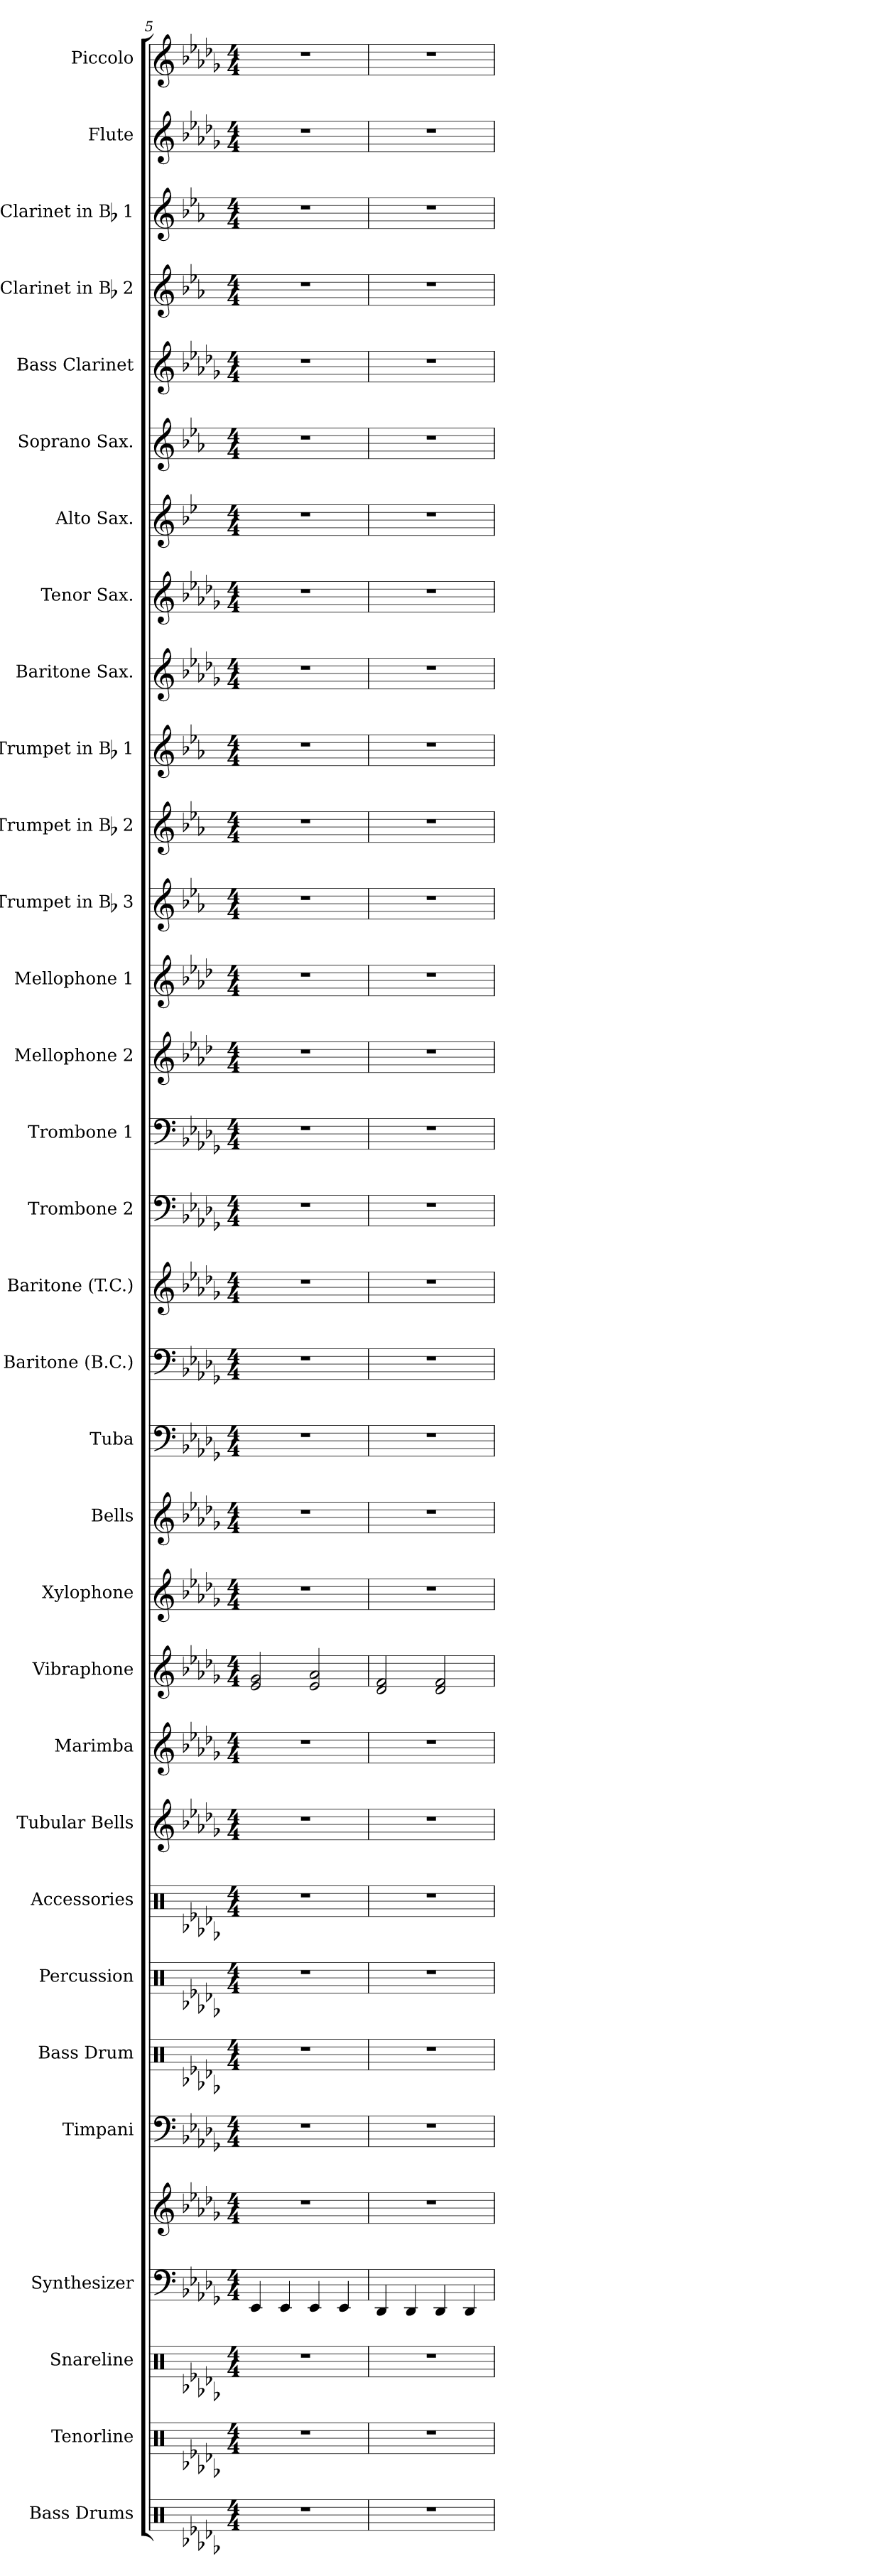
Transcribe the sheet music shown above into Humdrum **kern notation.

**kern	**kern	**kern	**kern	**kern	**kern	**kern	**kern	**kern	**kern	**kern	**kern	**kern	**kern	**kern	**kern	**kern	**kern	**kern	**kern	**kern	**kern	**kern	**kern	**kern	**kern	**kern	**kern	**kern	**kern	**kern	**kern	**kern
*part32	*part31	*part30	*part29	*part29	*part28	*part27	*part26	*part25	*part24	*part23	*part22	*part21	*part20	*part19	*part18	*part17	*part16	*part15	*part14	*part13	*part12	*part11	*part10	*part9	*part8	*part7	*part6	*part5	*part4	*part3	*part2	*part1
*staff33	*staff32	*staff31	*staff30	*staff29	*staff28	*staff27	*staff26	*staff25	*staff24	*staff23	*staff22	*staff21	*staff20	*staff19	*staff18	*staff17	*staff16	*staff15	*staff14	*staff13	*staff12	*staff11	*staff10	*staff9	*staff8	*staff7	*staff6	*staff5	*staff4	*staff3	*staff2	*staff1
*I"Bass Drums	*I"Tenorline	*I"Snareline	*I"Synthesizer	*	*I"Timpani	*I"Bass Drum	*I"Percussion	*I"Accessories	*I"Tubular Bells	*I"Marimba	*I"Vibraphone	*I"Xylophone	*I"Bells	*I"Tuba	*I"Baritone (B.C.)	*I"Baritone (T.C.)	*I"Trombone 2	*I"Trombone 1	*I"Mellophone 2	*I"Mellophone 1	*I"Trumpet in Bb 3	*I"Trumpet in Bb 2	*I"Trumpet in Bb 1	*I"Baritone Sax.	*I"Tenor Sax.	*I"Alto Sax.	*I"Soprano Sax.	*I"Bass Clarinet	*I"Clarinet in Bb 2	*I"Clarinet in Bb 1	*I"Flute	*I"Piccolo
*I'B. Dr.	*	*	*I'Synth	*	*I'Timp.	*I'B. Dr.	*I'Perc.	*I'Acc.	*I'T.B.	*I'Mrb.	*I'Vib.	*I'Xyl.	*I'Bls.	*I'Tuba	*I'Bar.	*I'Bar.	*I'Tbn. 2	*I'Tbn. 1	*I'Mello. 2	*I'Mello. 1	*	*	*	*I'B. Sx.	*I'T. Sx.	*I'A. Sx.	*I'S. Sx.	*I'B. Cl.	*	*	*I'Fl.	*I'Picc.
*clefX	*clefX	*clefX	*clefF4	*clefG2	*clefF4	*clefX	*clefX	*clefX	*clefG2	*clefG2	*clefG2	*clefG2	*clefG2	*clefF4	*clefF4	*clefG2	*clefF4	*clefF4	*clefG2	*clefG2	*clefG2	*clefG2	*clefG2	*clefG2	*clefG2	*clefG2	*clefG2	*clefG2	*clefG2	*clefG2	*clefG2	*clefG2
*	*	*	*	*	*	*	*	*	*	*	*	*	*ITrd-14c-24	*	*	*ITrd8c14	*	*	*ITrd4c7	*ITrd4c7	*ITrd1c2	*ITrd1c2	*ITrd1c2	*ITrd12c21	*ITrd8c14	*ITrd5c9	*ITrd1c2	*ITrd8c14	*ITrd1c2	*ITrd1c2	*	*ITrd-7c-12
*k[b-e-a-d-g-]	*k[b-e-a-d-g-]	*k[b-e-a-d-g-]	*k[b-e-a-d-g-]	*k[b-e-a-d-g-]	*k[b-e-a-d-g-]	*k[b-e-a-d-g-]	*k[b-e-a-d-g-]	*k[b-e-a-d-g-]	*k[b-e-a-d-g-]	*k[b-e-a-d-g-]	*k[b-e-a-d-g-]	*k[b-e-a-d-g-]	*k[b-e-a-d-g-]	*k[b-e-a-d-g-]	*k[b-e-a-d-g-]	*k[b-e-a-d-g-]	*k[b-e-a-d-g-]	*k[b-e-a-d-g-]	*k[b-e-a-d-g-]	*k[b-e-a-d-g-]	*k[b-e-a-d-g-]	*k[b-e-a-d-g-]	*k[b-e-a-d-g-]	*k[b-e-a-d-g-]	*k[b-e-a-d-g-]	*k[b-e-a-d-g-]	*k[b-e-a-d-g-]	*k[b-e-a-d-g-]	*k[b-e-a-d-g-]	*k[b-e-a-d-g-]	*k[b-e-a-d-g-]	*k[b-e-a-d-g-]
*D-:	*D-:	*D-:	*D-:	*D-:	*D-:	*D-:	*D-:	*D-:	*D-:	*D-:	*D-:	*D-:	*D-:	*D-:	*D-:	*D-:	*D-:	*D-:	*D-:	*D-:	*D-:	*D-:	*D-:	*D-:	*D-:	*D-:	*D-:	*D-:	*D-:	*D-:	*D-:	*D-:
*M4/4	*M4/4	*M4/4	*M4/4	*M4/4	*M4/4	*M4/4	*M4/4	*M4/4	*M4/4	*M4/4	*M4/4	*M4/4	*M4/4	*M4/4	*M4/4	*M4/4	*M4/4	*M4/4	*M4/4	*M4/4	*M4/4	*M4/4	*M4/4	*M4/4	*M4/4	*M4/4	*M4/4	*M4/4	*M4/4	*M4/4	*M4/4	*M4/4
=5	=5	=5	=5	=5	=5	=5	=5	=5	=5	=5	=5	=5	=5	=5	=5	=5	=5	=5	=5	=5	=5	=5	=5	=5	=5	=5	=5	=5	=5	=5	=5	=5
1r	1r	1r	4EE-/	1r	1r	1r	1r	1r	1r	1r	2e-/ 2g-/	1r	1r	1r	1r	1r	1r	1r	1r	1r	1r	1r	1r	1r	1r	1r	1r	1r	1r	1r	1r	1r
.	.	.	4EE-/	.	.	.	.	.	.	.	.	.	.	.	.	.	.	.	.	.	.	.	.	.	.	.	.	.	.	.	.	.
.	.	.	4EE-/	.	.	.	.	.	.	.	2e-/ 2a-/	.	.	.	.	.	.	.	.	.	.	.	.	.	.	.	.	.	.	.	.	.
.	.	.	4EE-/	.	.	.	.	.	.	.	.	.	.	.	.	.	.	.	.	.	.	.	.	.	.	.	.	.	.	.	.	.
=6	=6	=6	=6	=6	=6	=6	=6	=6	=6	=6	=6	=6	=6	=6	=6	=6	=6	=6	=6	=6	=6	=6	=6	=6	=6	=6	=6	=6	=6	=6	=6	=6
1r	1r	1r	4DD-/	1r	1r	1r	1r	1r	1r	1r	2d-/ 2f/	1r	1r	1r	1r	1r	1r	1r	1r	1r	1r	1r	1r	1r	1r	1r	1r	1r	1r	1r	1r	1r
.	.	.	4DD-/	.	.	.	.	.	.	.	.	.	.	.	.	.	.	.	.	.	.	.	.	.	.	.	.	.	.	.	.	.
.	.	.	4DD-/	.	.	.	.	.	.	.	2d-/ 2f/	.	.	.	.	.	.	.	.	.	.	.	.	.	.	.	.	.	.	.	.	.
.	.	.	4DD-/	.	.	.	.	.	.	.	.	.	.	.	.	.	.	.	.	.	.	.	.	.	.	.	.	.	.	.	.	.
=	=	=	=	=	=	=	=	=	=	=	=	=	=	=	=	=	=	=	=	=	=	=	=	=	=	=	=	=	=	=	=	=
*-	*-	*-	*-	*-	*-	*-	*-	*-	*-	*-	*-	*-	*-	*-	*-	*-	*-	*-	*-	*-	*-	*-	*-	*-	*-	*-	*-	*-	*-	*-	*-	*-
